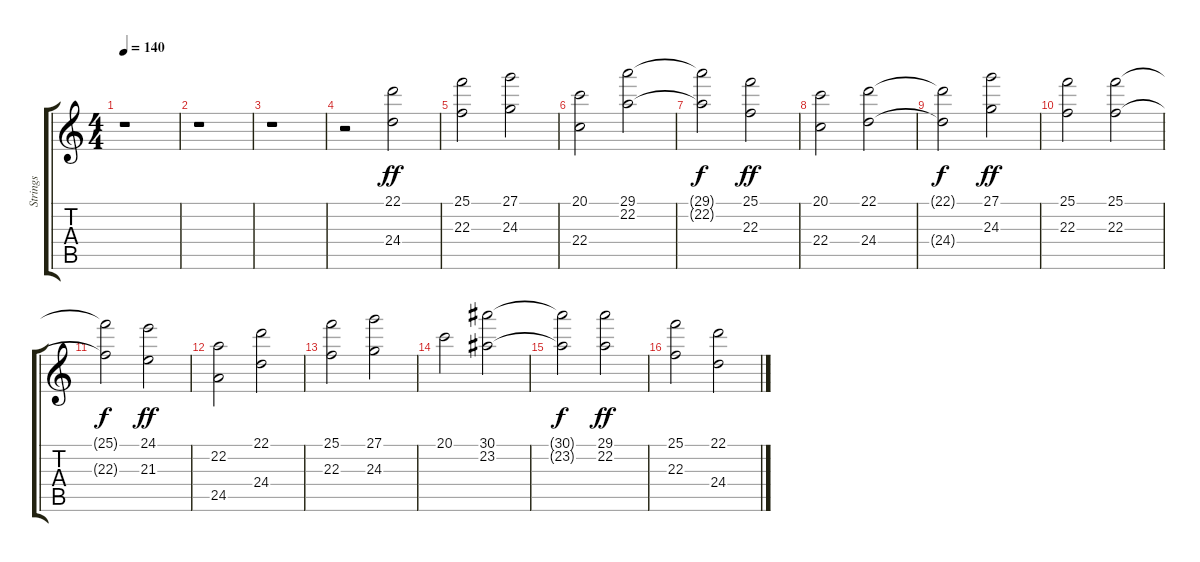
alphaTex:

\track ("Strings" "Strings") {instrument stringensemble1}
\staff {score tabs}
\tuning (E4 B3 G3 D3 A2 E2) {hide}
\ts (4 4)
\tempo 140
\clef g2
\ks c
r.1{dy ff} |
r.1 |
r.1 |
r.2 (22.1 24.4).2 |
(25.1 22.3).2 (27.1 24.3).2 |
(20.1 22.4).2 (29.1 22.2).2 |
(29.1{t} 22.2{t}).2{dy f} (25.1 22.3).2{dy ff} |
(20.1 22.4).2 (22.1 24.4).2 |
(22.1{t} 24.4{t}).2{dy f} (27.1 24.3).2{dy ff} |
(25.1 22.3).2 (25.1 22.3).2 |
(25.1{t} 22.3{t}).2{dy f} (24.1 21.3).2{dy ff} |
(22.2 24.5).2 (22.1 24.4).2 |
(25.1 22.3).2 (27.1 24.3).2 |
20.1.2 (30.1 23.2).2 |
(30.1{t} 23.2{t}).2{dy f} (29.1 22.2).2{dy ff} |
(25.1 22.3).2 (22.1 24.4).2
